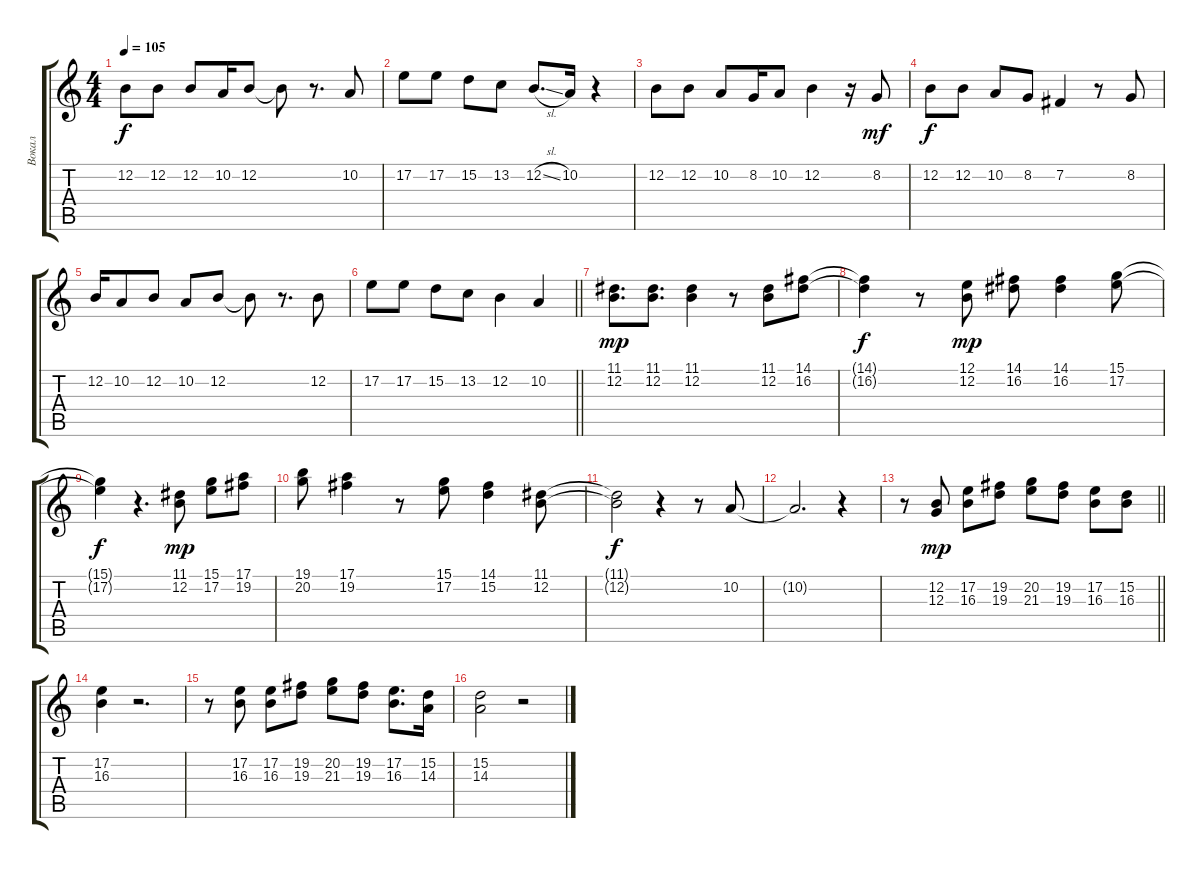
\track ("Вокал" "Вокал") {instrument oboe}
\staff {score tabs}
\tuning (E4 B3 G3 D3 A2 E2) {hide}
\ts (4 4)
\tempo 105
\clef g2
\ks c
12.2.8{dy f} 12.2.8 12.2.8 10.2.16 12.2.8 12.2{t}.8 r.8{d} 10.2.8 |
17.2.8 17.2.8 15.2.8 13.2.8 12.2{sl}.8{d} 10.2.16 r.4 |
12.2.8 12.2.8 10.2.8 8.2.16 10.2.8 12.2.4 r.16 8.2.8{dy mf} |
12.2.8{dy f} 12.2.8 10.2.8 8.2.8 7.2.4 r.8 8.2.8 |
12.2.16 10.2.8 12.2.8 10.2.8 12.2.8 12.2{t}.8 r.8{d} 12.2.8 |
\barLineRight lightlight
17.2.8 17.2.8 15.2.8 13.2.8 12.2.4 10.2.4 |
(11.1 12.2).8{d dy mp} (11.1 12.2).8{d} (11.1 12.2).4 r.8 (11.1 12.2).8 (14.1 16.2).8 |
(14.1{t} 16.2{t}).4{dy f} r.8 (12.1 12.2).8{dy mp} (14.1 16.2).8 (14.1 16.2).4 (15.1 17.2).8 |
(15.1{t} 17.2{t}).4{dy f} r.4{d} (11.1 12.2).8{dy mp} (15.1 17.2).8 (17.1 19.2).8 |
(19.1 20.2).8 (17.1 19.2).4 r.8 (15.1 17.2).8 (14.1 15.2).4 (11.1 12.2).8 |
(11.1{t} 12.2{t}).2{dy f} r.4 r.8 10.2.8 |
10.2{t}.2{d} r.4 |
\barLineRight lightlight
r.8 (12.2 12.3).8{dy mp} (17.2 16.3).8 (19.2 19.3).8 (20.2 21.3).8 (19.2 19.3).8 (17.2 16.3).8 (15.2 16.3).8 |
(17.2 16.3).4 r.2{d} |
r.8 (17.2 16.3).8 (17.2 16.3).8 (19.2 19.3).8 (20.2 21.3).8 (19.2 19.3).8 (17.2 16.3).8{d} (15.2 14.3).16 |
(15.2 14.3).2 r.2
